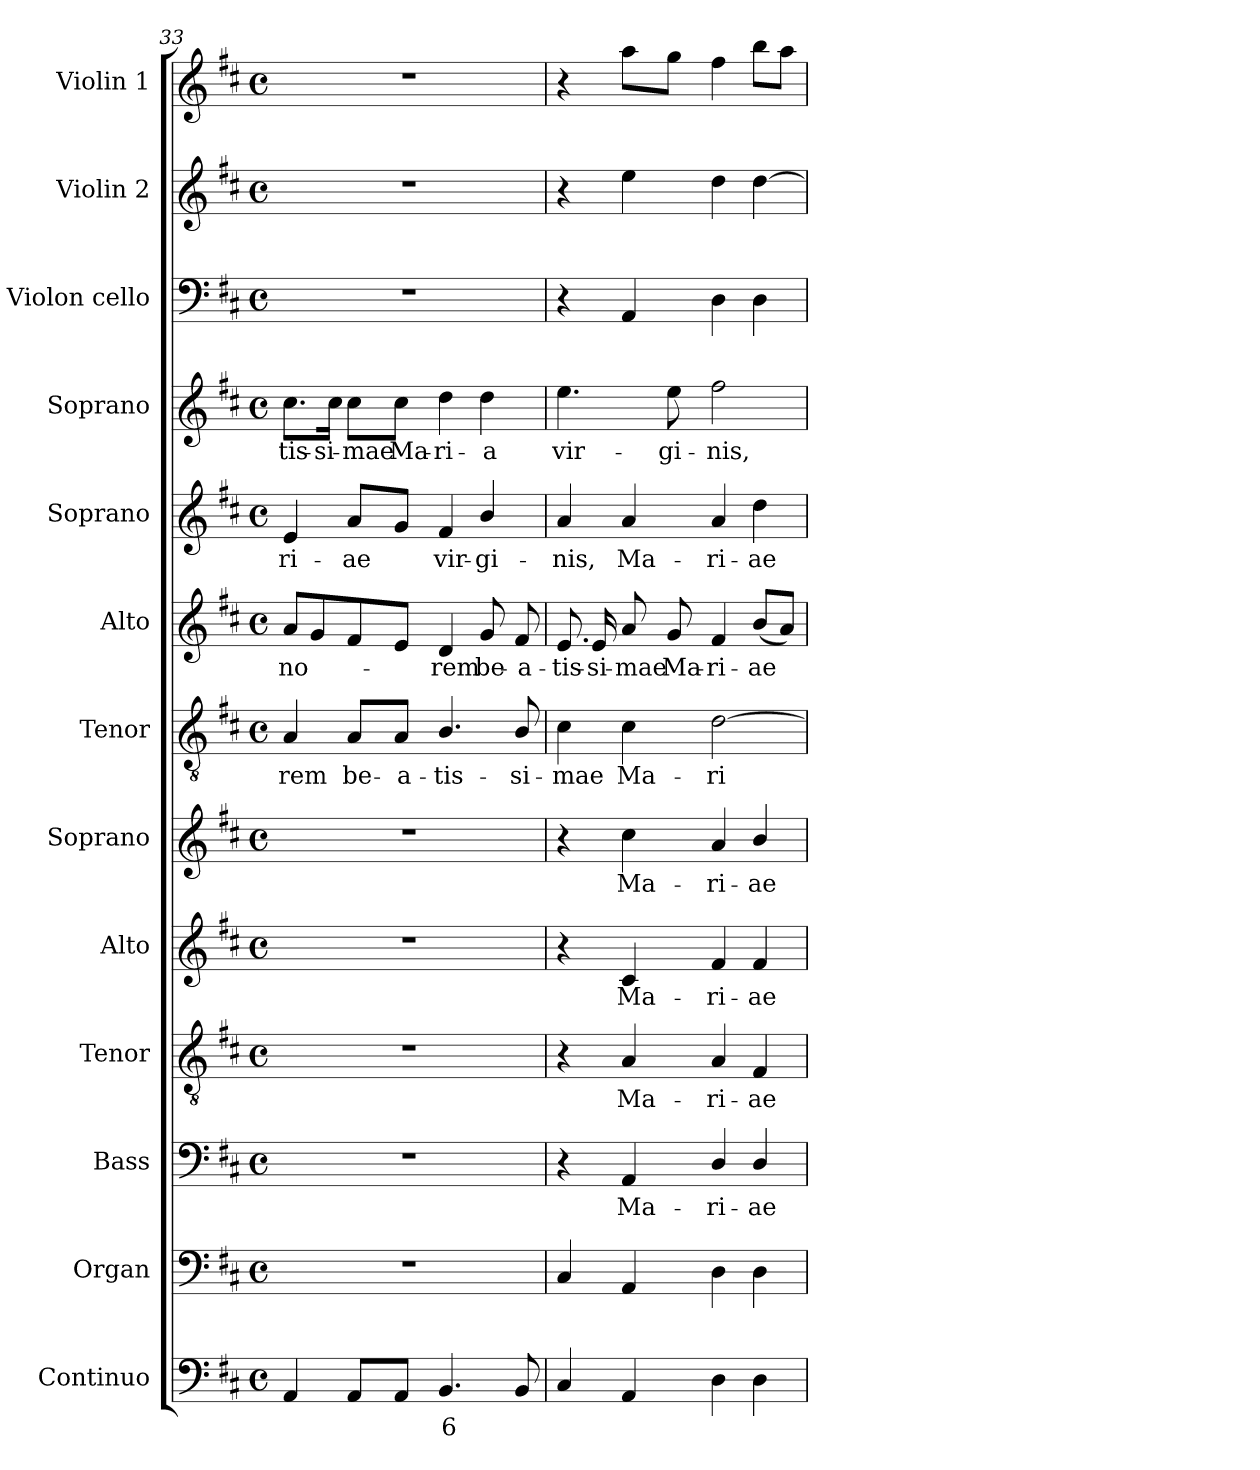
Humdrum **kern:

**kern	**text	**kern	**kern	**text	**kern	**text	**kern	**text	**kern	**text	**kern	**text	**kern	**text	**kern	**text	**kern	**text	**kern	**kern	**kern
*part13	*part13	*part12	*part11	*part11	*part10	*part10	*part9	*part9	*part8	*part8	*part7	*part7	*part6	*part6	*part5	*part5	*part4	*part4	*part3	*part2	*part1
*staff13	*staff13	*staff12	*staff11	*staff11	*staff10	*staff10	*staff9	*staff9	*staff8	*staff8	*staff7	*staff7	*staff6	*staff6	*staff5	*staff5	*staff4	*staff4	*staff3	*staff2	*staff1
*I"Continuo	*	*I"Organ	*I"Bass	*	*I"Tenor	*	*I"Alto	*	*I"Soprano	*	*I"Tenor	*	*I"Alto	*	*I"Soprano	*	*I"Soprano	*	*I"Violon cello	*I"Violin 2	*I"Violin 1
*I'Cont.	*	*I'Org.	*I'B.	*	*I'T.	*	*I'A.	*	*I'S.	*	*I'T.	*	*I'A.	*	*I'S.	*	*I'S.	*	*I'Vc.	*I'Vln. 2	*I'Vln. 1
!!LO:PB:g=z
*clefF4	*	*clefF4	*clefF4	*	*clefGv2	*	*clefG2	*	*clefG2	*	*clefGv2	*	*clefG2	*	*clefG2	*	*clefG2	*	*clefF4	*clefG2	*clefG2
*	*	*	*	*	*ITrd7c12	*	*	*	*	*	*ITrd7c12	*	*	*	*	*	*	*	*	*	*
*k[f#c#]	*	*k[f#c#]	*k[f#c#]	*	*k[f#c#]	*	*k[f#c#]	*	*k[f#c#]	*	*k[f#c#]	*	*k[f#c#]	*	*k[f#c#]	*	*k[f#c#]	*	*k[f#c#]	*k[f#c#]	*k[f#c#]
*D:	*	*D:	*D:	*	*D:	*	*D:	*	*D:	*	*D:	*	*D:	*	*D:	*	*D:	*	*D:	*D:	*D:
*M4/4	*	*M4/4	*M4/4	*	*M4/4	*	*M4/4	*	*M4/4	*	*M4/4	*	*M4/4	*	*M4/4	*	*M4/4	*	*M4/4	*M4/4	*M4/4
*met(c)	*	*met(c)	*met(c)	*	*met(c)	*	*met(c)	*	*met(c)	*	*met(c)	*	*met(c)	*	*met(c)	*	*met(c)	*	*met(c)	*met(c)	*met(c)
=33	=33	=33	=33	=33	=33	=33	=33	=33	=33	=33	=33	=33	=33	=33	=33	=33	=33	=33	=33	=33	=33
!	!	!	!	!	!	!	!	!	!	!	!	!LO:LY:b:color=#000000	!	!	!	!	!	!	!	!	!
!	!	!	!	!	!	!	!	!	!	!	!	!	!	!LO:LY:b:color=#000000	!	!	!	!	!	!	!
!	!	!	!	!	!	!	!	!	!	!	!	!	!	!	!	!LO:LY:b:color=#000000	!	!	!	!	!
!	!	!	!	!	!	!	!	!	!	!	!	!	!	!	!	!	!	!LO:LY:b:color=#000000	!	!	!
4AAi/	.	1r	1r	.	1r	.	1r	.	1r	.	4AAi/	-rem	8ai/L	-no-	4ei/	-ri-	8.cc#i\L	-tis-	1r	1r	1r
.	.	.	.	.	.	.	.	.	.	.	.	.	8gi/	.	.	.	.	.	.	.	.
!	!	!	!	!	!	!	!	!	!	!	!	!	!	!	!	!	!	!LO:LY:b:color=#000000	!	!	!
.	.	.	.	.	.	.	.	.	.	.	.	.	.	.	.	.	16cc#i\Jk	-si-	.	.	.
!	!	!	!	!	!	!	!	!	!	!	!	!LO:LY:b:color=#000000	!	!	!	!	!	!	!	!	!
!	!	!	!	!	!	!	!	!	!	!	!	!	!	!	!	!LO:LY:b:color=#000000	!	!	!	!	!
!	!	!	!	!	!	!	!	!	!	!	!	!	!	!	!	!	!	!LO:LY:b:color=#000000	!	!	!
8AAi/L	.	.	.	.	.	.	.	.	.	.	8AAi/L	be-	8f#i/	.	8ai/L	-ae	8cc#i\L	-mae	.	.	.
!	!	!	!	!	!	!	!	!	!	!	!	!LO:LY:b:color=#000000	!	!	!	!	!	!	!	!	!
!	!	!	!	!	!	!	!	!	!	!	!	!	!	!	!	!	!	!LO:LY:b:color=#000000	!	!	!
8AAi/J	.	.	.	.	.	.	.	.	.	.	8AAi/J	-a-	8ei/J	.	8gi/J	.	8cc#i\J	Ma-	.	.	.
!	!LO:LY:b:color=#000000	!	!	!	!	!	!	!	!	!	!	!	!	!	!	!	!	!	!	!	!
!	!	!	!	!	!	!	!	!	!	!	!	!LO:LY:b:color=#000000	!	!	!	!	!	!	!	!	!
!	!	!	!	!	!	!	!	!	!	!	!	!	!	!LO:LY:b:color=#000000	!	!	!	!	!	!	!
!	!	!	!	!	!	!	!	!	!	!	!	!	!	!	!	!LO:LY:b:color=#000000	!	!	!	!	!
!	!	!	!	!	!	!	!	!	!	!	!	!	!	!	!	!	!	!LO:LY:b:color=#000000	!	!	!
4.BBi/	6	.	.	.	.	.	.	.	.	.	4.BBi/	-tis-	4di/	-rem	4f#i/	vir-	4ddi\	-ri-	.	.	.
!	!	!	!	!	!	!	!	!	!	!	!	!	!	!LO:LY:b:color=#000000	!	!	!	!	!	!	!
!	!	!	!	!	!	!	!	!	!	!	!	!	!	!	!	!LO:LY:b:color=#000000	!	!	!	!	!
!	!	!	!	!	!	!	!	!	!	!	!	!	!	!	!	!	!	!LO:LY:b:color=#000000	!	!	!
.	.	.	.	.	.	.	.	.	.	.	.	.	8gi/	be-	4bi/	-gi-	4ddi\	-a	.	.	.
!	!	!	!	!	!	!	!	!	!	!	!	!LO:LY:b:color=#000000	!	!	!	!	!	!	!	!	!
!	!	!	!	!	!	!	!	!	!	!	!	!	!	!LO:LY:b:color=#000000	!	!	!	!	!	!	!
8BBi/	.	.	.	.	.	.	.	.	.	.	8BBi/	-si-	8f#i/	-a-	.	.	.	.	.	.	.
=34	=34	=34	=34	=34	=34	=34	=34	=34	=34	=34	=34	=34	=34	=34	=34	=34	=34	=34	=34	=34	=34
!	!	!	!	!	!	!	!	!	!	!	!	!LO:LY:b:color=#000000	!	!	!	!	!	!	!	!	!
!	!	!	!	!	!	!	!	!	!	!	!	!	!	!LO:LY:b:color=#000000	!	!	!	!	!	!	!
!	!	!	!	!	!	!	!	!	!	!	!	!	!	!	!	!LO:LY:b:color=#000000	!	!	!	!	!
!	!	!	!	!	!	!	!	!	!	!	!	!	!	!	!	!	!	!LO:LY:b:color=#000000	!	!	!
4C#i/	.	4C#i/	4r	.	4r	.	4r	.	4r	.	4C#i\	-mae	8.ei/	-tis-	4ai/	-nis,	4.eei\	vir-	4r	4r	4r
!	!	!	!	!	!	!	!	!	!	!	!	!	!	!LO:LY:b:color=#000000	!	!	!	!	!	!	!
.	.	.	.	.	.	.	.	.	.	.	.	.	16ei/	-si-	.	.	.	.	.	.	.
!	!	!	!	!LO:LY:b:color=#000000	!	!	!	!	!	!	!	!	!	!	!	!	!	!	!	!	!
!	!	!	!	!	!	!LO:LY:b:color=#000000	!	!	!	!	!	!	!	!	!	!	!	!	!	!	!
!	!	!	!	!	!	!	!	!LO:LY:b:color=#000000	!	!	!	!	!	!	!	!	!	!	!	!	!
!	!	!	!	!	!	!	!	!	!	!LO:LY:b:color=#000000	!	!	!	!	!	!	!	!	!	!	!
!	!	!	!	!	!	!	!	!	!	!	!	!LO:LY:b:color=#000000	!	!	!	!	!	!	!	!	!
!	!	!	!	!	!	!	!	!	!	!	!	!	!	!LO:LY:b:color=#000000	!	!	!	!	!	!	!
!	!	!	!	!	!	!	!	!	!	!	!	!	!	!	!	!LO:LY:b:color=#000000	!	!	!	!	!
4AAi/	.	4AAi/	4AAi/	Ma-	4AAi/	Ma-	4c#i/	Ma-	4cc#i\	Ma-	4C#i\	Ma-	8ai/	-mae	4ai/	Ma-	.	.	4AAi/	4eei\	8aai\L
!	!	!	!	!	!	!	!	!	!	!	!	!	!	!LO:LY:b:color=#000000	!	!	!	!	!	!	!
!	!	!	!	!	!	!	!	!	!	!	!	!	!	!	!	!	!	!LO:LY:b:color=#000000	!	!	!
.	.	.	.	.	.	.	.	.	.	.	.	.	8gi/	Ma-	.	.	8eei\	-gi-	.	.	8ggi\J
!	!	!	!	!LO:LY:b:color=#000000	!	!	!	!	!	!	!	!	!	!	!	!	!	!	!	!	!
!	!	!	!	!	!	!LO:LY:b:color=#000000	!	!	!	!	!	!	!	!	!	!	!	!	!	!	!
!	!	!	!	!	!	!	!	!LO:LY:b:color=#000000	!	!	!	!	!	!	!	!	!	!	!	!	!
!	!	!	!	!	!	!	!	!	!	!LO:LY:b:color=#000000	!	!	!	!	!	!	!	!	!	!	!
!	!	!	!	!	!	!	!	!	!	!	!	!LO:LY:b:color=#000000	!	!	!	!	!	!	!	!	!
!	!	!	!	!	!	!	!	!	!	!	!	!	!	!LO:LY:b:color=#000000	!	!	!	!	!	!	!
!	!	!	!	!	!	!	!	!	!	!	!	!	!	!	!	!LO:LY:b:color=#000000	!	!	!	!	!
!	!	!	!	!	!	!	!	!	!	!	!	!	!	!	!	!	!	!LO:LY:b:color=#000000	!	!	!
4Di\	.	4Di\	4Di/	-ri-	4AAi/	-ri-	4f#i/	-ri-	4ai/	-ri-	[2Di\	-ri-	4f#i/	-ri-	4ai/	-ri-	2ff#i\	-nis,	4Di\	4ddi\	4ff#i\
!	!	!	!	!LO:LY:b:color=#000000	!	!	!	!	!	!	!	!	!	!	!	!	!	!	!	!	!
!	!	!	!	!	!	!LO:LY:b:color=#000000	!	!	!	!	!	!	!	!	!	!	!	!	!	!	!
!	!	!	!	!	!	!	!	!LO:LY:b:color=#000000	!	!	!	!	!	!	!	!	!	!	!	!	!
!	!	!	!	!	!	!	!	!	!	!LO:LY:b:color=#000000	!	!	!	!	!	!	!	!	!	!	!
!	!	!	!	!	!	!	!	!	!	!	!	!	!	!LO:LY:b:color=#000000	!	!	!	!	!	!	!
!	!	!	!	!	!	!	!	!	!	!	!	!	!	!	!	!LO:LY:b:color=#000000	!	!	!	!	!
4Di\	.	4Di\	4Di/	-ae	4FF#i/	-ae	4f#i/	-ae	4bi/	-ae	.	.	(8bi/L	-ae	4ddi\	-ae	.	.	4Di\	[4ddi\	8bbi\L
.	.	.	.	.	.	.	.	.	.	.	.	.	8ai/J)	.	.	.	.	.	.	.	8aai\J
=	=	=	=	=	=	=	=	=	=	=	=	=	=	=	=	=	=	=	=	=	=
*-	*-	*-	*-	*-	*-	*-	*-	*-	*-	*-	*-	*-	*-	*-	*-	*-	*-	*-	*-	*-	*-
